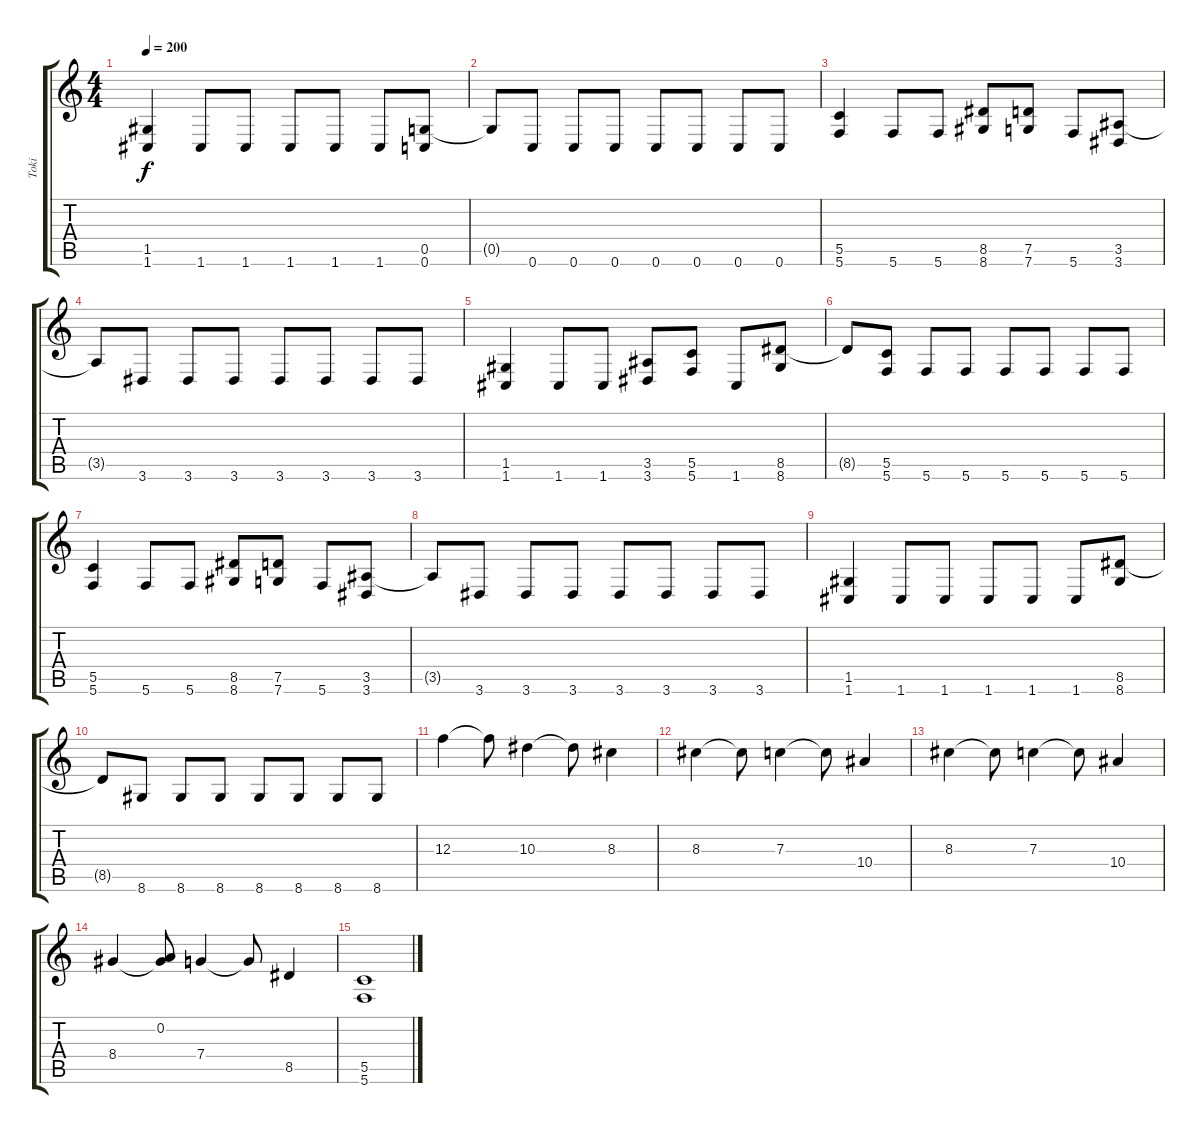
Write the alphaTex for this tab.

\track ("Toki" "Toki") {instrument distortionguitar}
\staff {score tabs}
\tuning (D4 A3 F3 C3 G2 C2) {hide}
\ts (4 4)
\tempo 200
\clef g2
\ks c
(1.5 1.6).4{dy f} 1.6.8 1.6.8 1.6.8 1.6.8 1.6.8 (0.5 0.6).8 |
0.5{t}.8 0.6.8 0.6.8 0.6.8 0.6.8 0.6.8 0.6.8 0.6.8 |
(5.5 5.6).4 5.6.8 5.6.8 (8.5 8.6).8 (7.5 7.6).8 5.6.8 (3.5 3.6).8 |
3.5{t}.8 3.6.8 3.6.8 3.6.8 3.6.8 3.6.8 3.6.8 3.6.8 |
(1.5 1.6).4 1.6.8 1.6.8 (3.5 3.6).8 (5.5 5.6).8 1.6.8 (8.5 8.6).8 |
8.5{t}.8 (5.5 5.6).8 5.6.8 5.6.8 5.6.8 5.6.8 5.6.8 5.6.8 |
(5.5 5.6).4 5.6.8 5.6.8 (8.5 8.6).8 (7.5 7.6).8 5.6.8 (3.5 3.6).8 |
3.5{t}.8 3.6.8 3.6.8 3.6.8 3.6.8 3.6.8 3.6.8 3.6.8 |
(1.5 1.6).4 1.6.8 1.6.8 1.6.8 1.6.8 1.6.8 (8.5 8.6).8 |
8.5{t}.8 8.6.8 8.6.8 8.6.8 8.6.8 8.6.8 8.6.8 8.6.8 |
12.3.4 12.3{t}.8 10.3.4 10.3{t}.8 8.3.4 |
8.3.4 8.3{t}.8 7.3.4 7.3{t}.8 10.4.4 |
8.3.4 8.3{t}.8 7.3.4 7.3{t}.8 10.4.4 |
8.4.4 (0.2 8.4{t}).8 7.4.4 7.4{t}.8 8.5.4 |
(5.5 5.6).1
